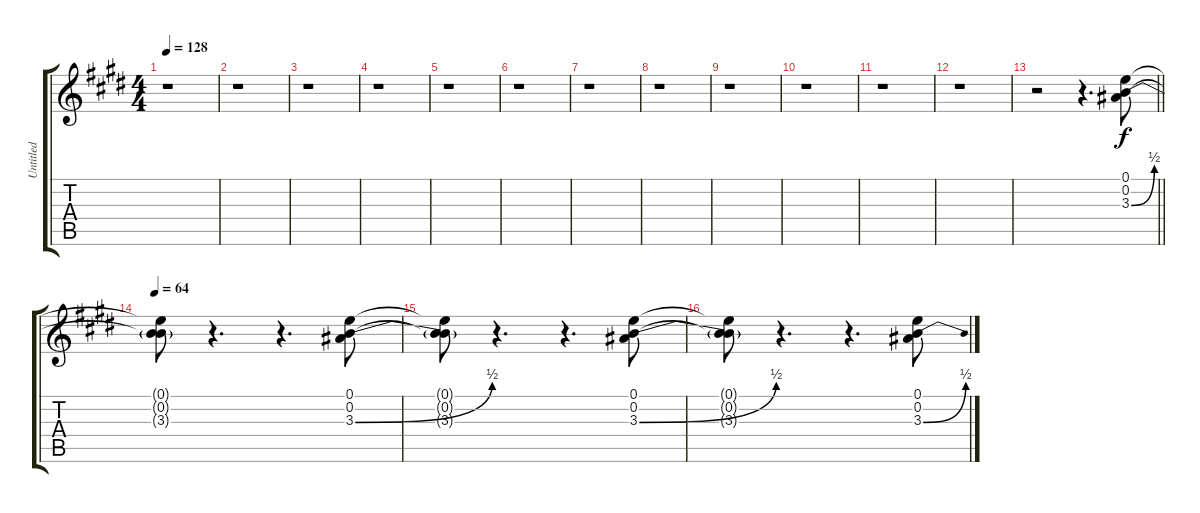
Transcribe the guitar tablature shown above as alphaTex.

\track ("Untitled" "Untitled") {instrument distortionguitar}
\staff {score tabs}
\tuning (E4 B3 G3 D3 A2 E2) {hide}
\ts (4 4)
\tempo 128
\clef g2
\ks c#minor
r.1{dy f} |
\ks e
r.1 |
\ks c#minor
r.1 |
r.1 |
\ks e
r.1 |
\ks c#minor
r.1 |
r.1 |
\ks e
r.1 |
\ks c#minor
r.1 |
r.1 |
\ks e
r.1 |
\ks c#minor
r.1 |
\barLineRight lightlight
r.2 r.4{d} (0.1 0.2 3.3{be (bend 0 0 60 2)}).8 |
\tempo 64
\ks e
(0.1{t} 0.2{t} 3.3{t}).8 r.4{d} r.4{d} (0.1 0.2 3.3{be (bend 0 0 60 2)}).8 |
\ks c#minor
(0.1{t} 0.2{t} 3.3{t}).8 r.4{d} r.4{d} (0.1 0.2 3.3{be (bend 0 0 60 2)}).8 |
(0.1{t} 0.2{t} 3.3{t}).8 r.4{d} r.4{d} (0.1 0.2 3.3{be (bend 0 0 60 2)}).8
